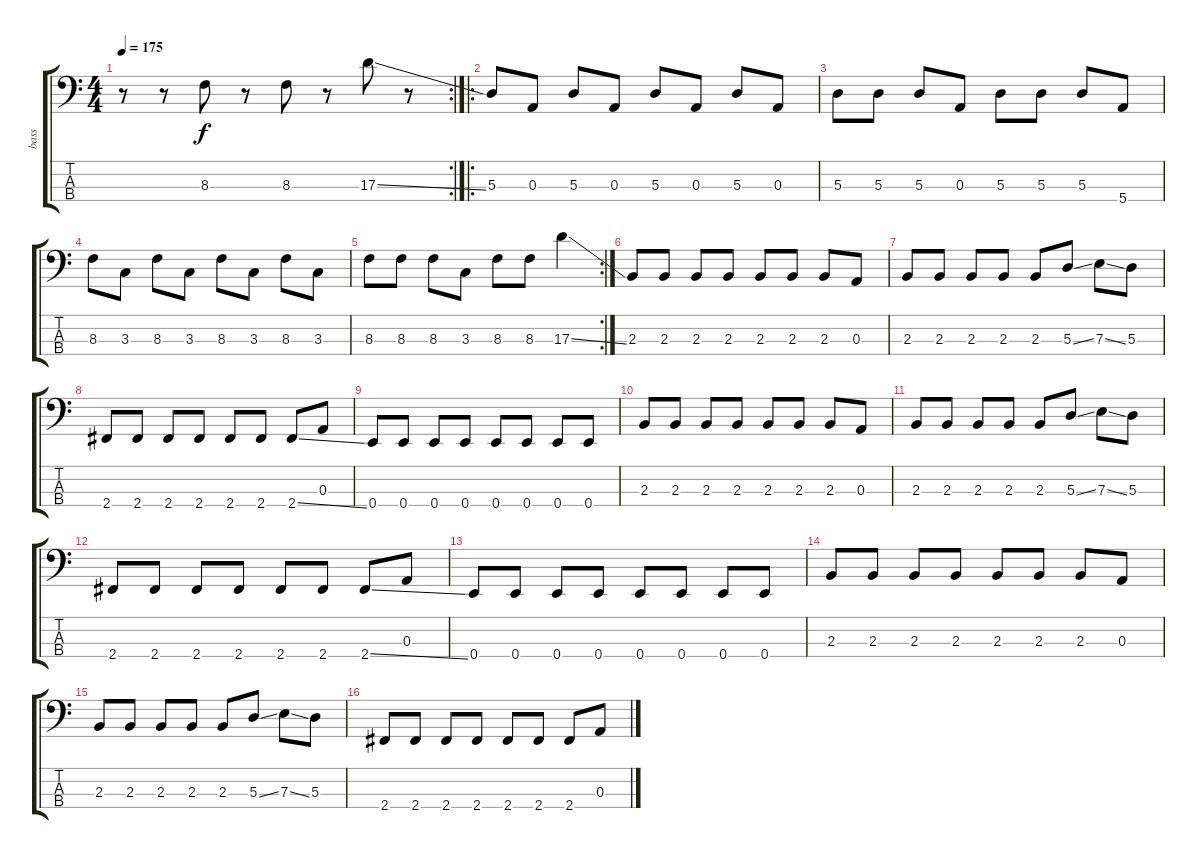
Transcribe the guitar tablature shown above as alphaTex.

\track ("bass" "bass") {instrument electricbasspick}
\staff {score tabs}
\tuning (G2 D2 A1 E1) {hide}
\rc 2
\ts (4 4)
\tempo 175
\clef f4
\ks c
r.8{dy f} r.8 8.3.8 r.8 8.3.8 r.8 17.3{ss}.8 r.8 |
\ro
5.3.8 0.3.8 5.3.8 0.3.8 5.3.8 0.3.8 5.3.8 0.3.8 |
5.3.8 5.3.8 5.3.8 0.3.8 5.3.8 5.3.8 5.3.8 5.4.8 |
8.3.8 3.3.8 8.3.8 3.3.8 8.3.8 3.3.8 8.3.8 3.3.8 |
\rc 2
8.3.8 8.3.8 8.3.8 3.3.8 8.3.8 8.3.8 17.3{ss}.4 |
2.3.8 2.3.8 2.3.8 2.3.8 2.3.8 2.3.8 2.3.8 0.3.8 |
2.3.8 2.3.8 2.3.8 2.3.8 2.3.8 5.3{ss}.8 7.3{ss}.8 5.3.8 |
2.4.8 2.4.8 2.4.8 2.4.8 2.4.8 2.4.8 2.4{ss}.8 0.3.8 |
0.4.8 0.4.8 0.4.8 0.4.8 0.4.8 0.4.8 0.4.8 0.4.8 |
2.3.8 2.3.8 2.3.8 2.3.8 2.3.8 2.3.8 2.3.8 0.3.8 |
2.3.8 2.3.8 2.3.8 2.3.8 2.3.8 5.3{ss}.8 7.3{ss}.8 5.3.8 |
2.4.8 2.4.8 2.4.8 2.4.8 2.4.8 2.4.8 2.4{ss}.8 0.3.8 |
0.4.8 0.4.8 0.4.8 0.4.8 0.4.8 0.4.8 0.4.8 0.4.8 |
2.3.8 2.3.8 2.3.8 2.3.8 2.3.8 2.3.8 2.3.8 0.3.8 |
2.3.8 2.3.8 2.3.8 2.3.8 2.3.8 5.3{ss}.8 7.3{ss}.8 5.3.8 |
2.4.8 2.4.8 2.4.8 2.4.8 2.4.8 2.4.8 2.4{ss}.8 0.3.8
